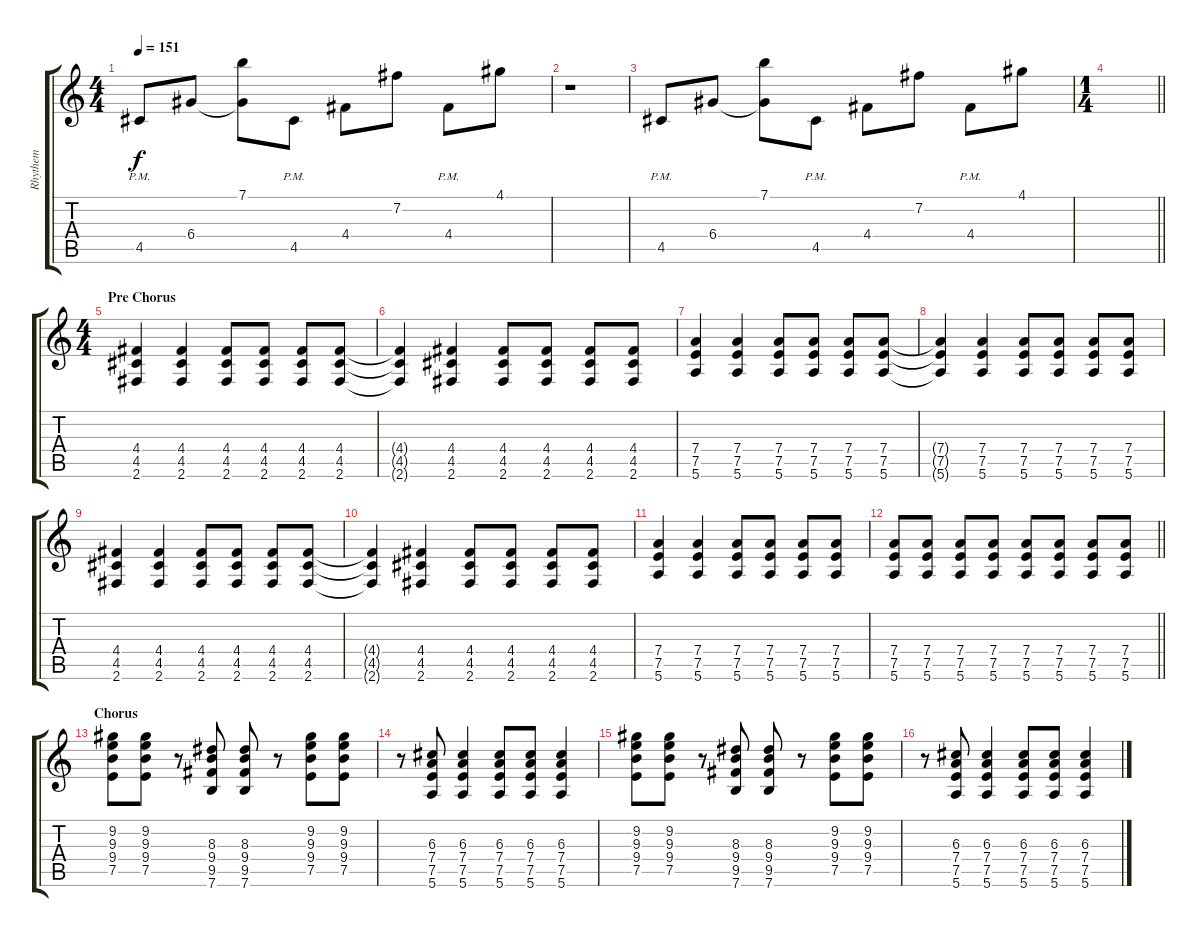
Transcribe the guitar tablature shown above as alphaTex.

\track ("Rhythem" "Rhythem") {instrument electricguitarclean}
\staff {score tabs}
\tuning (E4 B3 G3 D3 A2 E2) {hide}
\ts (4 4)
\tempo 151
\clef g2
\ks c
4.5{pm}.8{dy f} 6.4.8 (7.1 6.4{t}).8 4.5{pm}.8 4.4.8 7.2.8 4.4{pm}.8 4.1.8 |
r.1 |
4.5{pm}.8 6.4.8 (7.1 6.4{t}).8 4.5{pm}.8 4.4.8 7.2.8 4.4{pm}.8 4.1.8 |
\ts (1 4)
\barLineRight lightlight
|
\ts (4 4)
\section ("" "Pre Chorus")
(4.4 4.5 2.6).4{instrument electricguitarclean} (4.4 4.5 2.6).4 (4.4 4.5 2.6).8 (4.4 4.5 2.6).8 (4.4 4.5 2.6).8 (4.4 4.5 2.6).8 |
(4.4{t} 4.5{t} 2.6{t}).4 (4.4 4.5 2.6).4 (4.4 4.5 2.6).8 (4.4 4.5 2.6).8 (4.4 4.5 2.6).8 (4.4 4.5 2.6).8 |
(7.4 7.5 5.6).4 (7.4 7.5 5.6).4 (7.4 7.5 5.6).8 (7.4 7.5 5.6).8 (7.4 7.5 5.6).8 (7.4 7.5 5.6).8 |
(7.4{t} 7.5{t} 5.6{t}).4 (7.4 7.5 5.6).4 (7.4 7.5 5.6).8 (7.4 7.5 5.6).8 (7.4 7.5 5.6).8 (7.4 7.5 5.6).8 |
(4.4 4.5 2.6).4{instrument electricguitarclean} (4.4 4.5 2.6).4 (4.4 4.5 2.6).8 (4.4 4.5 2.6).8 (4.4 4.5 2.6).8 (4.4 4.5 2.6).8 |
(4.4{t} 4.5{t} 2.6{t}).4 (4.4 4.5 2.6).4 (4.4 4.5 2.6).8 (4.4 4.5 2.6).8 (4.4 4.5 2.6).8 (4.4 4.5 2.6).8 |
(7.4 7.5 5.6).4 (7.4 7.5 5.6).4 (7.4 7.5 5.6).8 (7.4 7.5 5.6).8 (7.4 7.5 5.6).8 (7.4 7.5 5.6).8 |
\barLineRight lightlight
(7.4 7.5 5.6).8 (7.4 7.5 5.6).8 (7.4 7.5 5.6).8 (7.4 7.5 5.6).8 (7.4 7.5 5.6).8 (7.4 7.5 5.6).8 (7.4 7.5 5.6).8 (7.4 7.5 5.6).8 |
\section ("" "Chorus")
(9.2 9.3 9.4 7.5).8 (9.2 9.3 9.4 7.5).8 r.8 (8.3 9.4 9.5 7.6).8 (8.3 9.4 9.5 7.6).8 r.8 (9.2 9.3 9.4 7.5).8 (9.2 9.3 9.4 7.5).8 |
r.8 (6.3 7.4 7.5 5.6).8 (6.3 7.4 7.5 5.6).4 (6.3 7.4 7.5 5.6).8 (6.3 7.4 7.5 5.6).8 (6.3 7.4 7.5 5.6).4 |
(9.2 9.3 9.4 7.5).8 (9.2 9.3 9.4 7.5).8 r.8 (8.3 9.4 9.5 7.6).8 (8.3 9.4 9.5 7.6).8 r.8 (9.2 9.3 9.4 7.5).8 (9.2 9.3 9.4 7.5).8 |
r.8 (6.3 7.4 7.5 5.6).8 (6.3 7.4 7.5 5.6).4 (6.3 7.4 7.5 5.6).8 (6.3 7.4 7.5 5.6).8 (6.3 7.4 7.5 5.6).4
